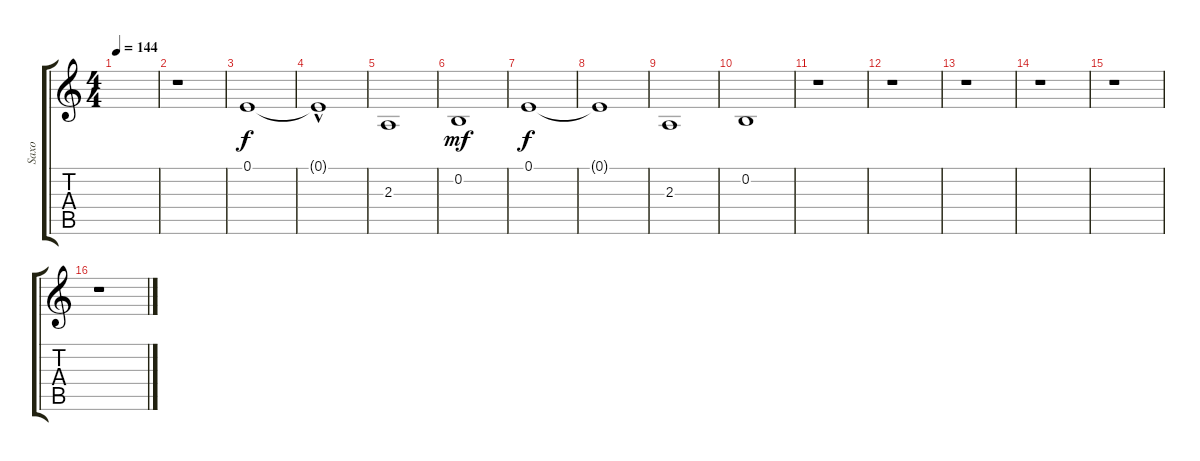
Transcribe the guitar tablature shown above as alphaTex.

\track ("Saxo" "Saxo") {instrument tenorsax}
\staff {score tabs}
\tuning (E4 B3 G3 D3 A2 E2) {hide}
\ts (4 4)
\tempo 144
\clef g2
\ks c
|
r.1 |
0.1.1 |
0.1{hac t}.1 |
2.3.1 |
0.2.1{dy mf} |
0.1.1{dy f} |
0.1{t}.1 |
2.3.1 |
0.2.1 |
r.1 |
r.1 |
r.1 |
r.1 |
r.1 |
r.1
